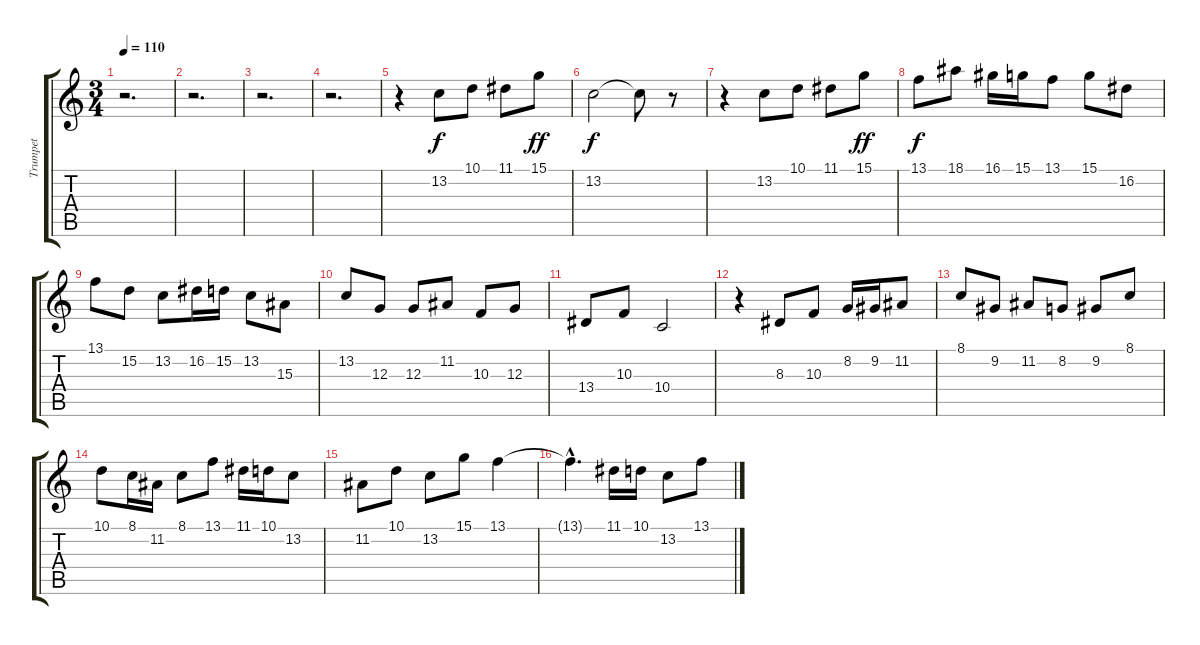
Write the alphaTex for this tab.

\track ("Trumpet" "Trumpet") {instrument trumpet}
\staff {score tabs}
\tuning (E4 B3 G3 D3 A2 E2) {hide}
\ts (3 4)
\tempo 110
\clef g2
\ks c
r.2{d dy f instrument trumpet} |
r.2{d} |
r.2{d} |
r.2{d} |
r.4 13.2.8 10.1.8 11.1.8 15.1.8{dy ff} |
13.2.2{dy f} 13.2{t}.8 r.8 |
r.4 13.2.8 10.1.8 11.1.8 15.1.8{dy ff} |
13.1.8{dy f} 18.1.8 16.1.16 15.1.16 13.1.8 15.1.8 16.2.8 |
13.1.8 15.2.8 13.2.8 16.2.16 15.2.16 13.2.8 15.3.8 |
13.2.8 12.3.8 12.3.8 11.2.8 10.3.8 12.3.8 |
13.4.8 10.3.8 10.4.2 |
r.4 8.3.8 10.3.8 8.2.16 9.2.16 11.2.8 |
8.1.8 9.2.8 11.2.8 8.2.8 9.2.8 8.1.8 |
10.1.8 8.1.16 11.2.16 8.1.8 13.1.8 11.1.16 10.1.16 13.2.8 |
11.2.8 10.1.8 13.2.8 15.1.8 13.1.4 |
13.1{hac t}.4{d} 11.1.16 10.1.16 13.2.8 13.1.8
